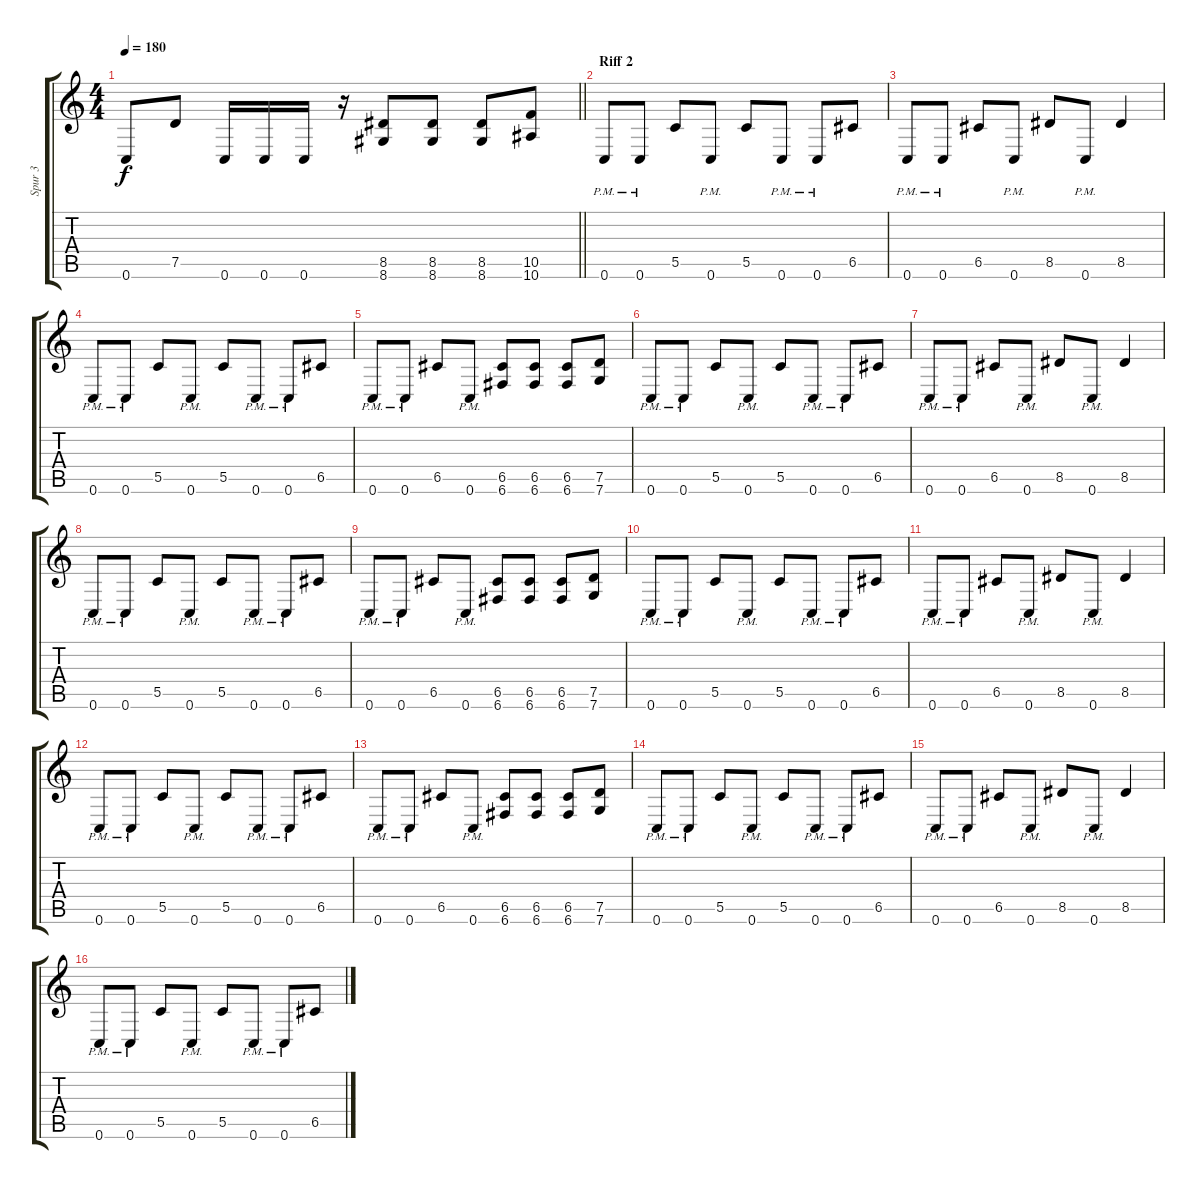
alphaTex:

\track ("Spur 3" "Spur 3") {instrument overdrivenguitar}
\staff {score tabs}
\tuning (D4 A3 F3 C3 G2 C2) {hide}
\ts (4 4)
\tempo 180
\clef g2
\barLineRight lightlight
\ks c
0.6.8{dy f} 7.5.8 0.6.16 0.6.16 0.6.16 r.16 (8.5 8.6).8 (8.5 8.6).8 (8.5 8.6).8 (10.5 10.6).8 |
\section ("" "Riff 2")
0.6{pm}.8 0.6{pm}.8 5.5.8 0.6{pm}.8 5.5.8 0.6{pm}.8 0.6{pm}.8 6.5.8 |
0.6{pm}.8 0.6{pm}.8 6.5.8 0.6{pm}.8 8.5.8 0.6{pm}.8 8.5.4 |
0.6{pm}.8 0.6{pm}.8 5.5.8 0.6{pm}.8 5.5.8 0.6{pm}.8 0.6{pm}.8 6.5.8 |
0.6{pm}.8 0.6{pm}.8 6.5.8 0.6{pm}.8 (6.5 6.6).8 (6.5 6.6).8 (6.5 6.6).8 (7.5 7.6).8 |
0.6{pm}.8 0.6{pm}.8 5.5.8 0.6{pm}.8 5.5.8 0.6{pm}.8 0.6{pm}.8 6.5.8 |
0.6{pm}.8 0.6{pm}.8 6.5.8 0.6{pm}.8 8.5.8 0.6{pm}.8 8.5.4 |
0.6{pm}.8 0.6{pm}.8 5.5.8 0.6{pm}.8 5.5.8 0.6{pm}.8 0.6{pm}.8 6.5.8 |
0.6{pm}.8 0.6{pm}.8 6.5.8 0.6{pm}.8 (6.5 6.6).8 (6.5 6.6).8 (6.5 6.6).8 (7.5 7.6).8 |
0.6{pm}.8 0.6{pm}.8 5.5.8 0.6{pm}.8 5.5.8 0.6{pm}.8 0.6{pm}.8 6.5.8 |
0.6{pm}.8 0.6{pm}.8 6.5.8 0.6{pm}.8 8.5.8 0.6{pm}.8 8.5.4 |
0.6{pm}.8 0.6{pm}.8 5.5.8 0.6{pm}.8 5.5.8 0.6{pm}.8 0.6{pm}.8 6.5.8 |
0.6{pm}.8 0.6{pm}.8 6.5.8 0.6{pm}.8 (6.5 6.6).8 (6.5 6.6).8 (6.5 6.6).8 (7.5 7.6).8 |
0.6{pm}.8 0.6{pm}.8 5.5.8 0.6{pm}.8 5.5.8 0.6{pm}.8 0.6{pm}.8 6.5.8 |
0.6{pm}.8 0.6{pm}.8 6.5.8 0.6{pm}.8 8.5.8 0.6{pm}.8 8.5.4 |
0.6{pm}.8 0.6{pm}.8 5.5.8 0.6{pm}.8 5.5.8 0.6{pm}.8 0.6{pm}.8 6.5.8
